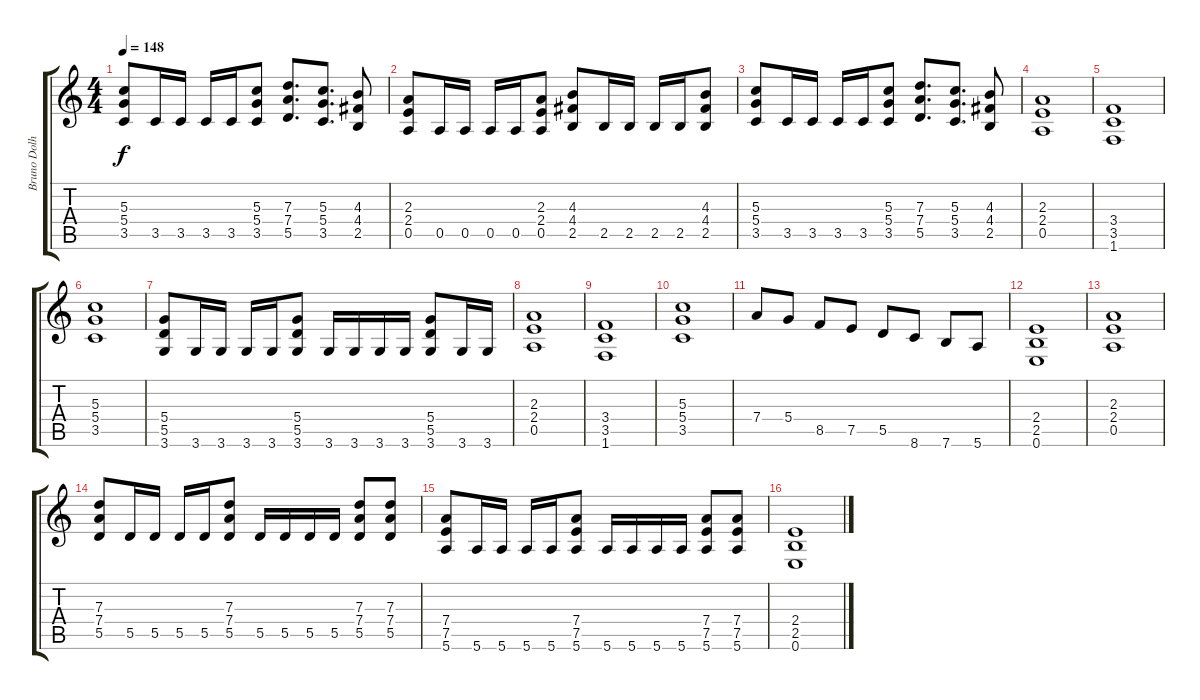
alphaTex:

\track ("Bruno Dolheguy" "Bruno Dolh") {instrument overdrivenguitar}
\staff {score tabs}
\tuning (E4 B3 G3 D3 A2 E2) {hide}
\ts (4 4)
\tempo 148
\clef g2
\ks c
(5.3 5.4 3.5).8{dy f} 3.5.16 3.5.16 3.5.16 3.5.16 (5.3 5.4 3.5).8 (7.3 7.4 5.5).8{d} (5.3 5.4 3.5).8{d} (4.3 4.4 2.5).8 |
(2.3 2.4 0.5).8 0.5.16 0.5.16 0.5.16 0.5.16 (2.3 2.4 0.5).8 (4.3 4.4 2.5).8 2.5.16 2.5.16 2.5.16 2.5.16 (4.3 4.4 2.5).8 |
(5.3 5.4 3.5).8 3.5.16 3.5.16 3.5.16 3.5.16 (5.3 5.4 3.5).8 (7.3 7.4 5.5).8{d} (5.3 5.4 3.5).8{d} (4.3 4.4 2.5).8 |
(2.3 2.4 0.5).1 |
(3.4 3.5 1.6).1 |
(5.3 5.4 3.5).1 |
(5.4 5.5 3.6).8 3.6.16 3.6.16 3.6.16 3.6.16 (5.4 5.5 3.6).8 3.6.16 3.6.16 3.6.16 3.6.16 (5.4 5.5 3.6).8 3.6.16 3.6.16 |
(2.3 2.4 0.5).1 |
(3.4 3.5 1.6).1 |
(5.3 5.4 3.5).1 |
7.4.8 5.4.8 8.5.8 7.5.8 5.5.8 8.6.8 7.6.8 5.6.8 |
(2.4 2.5 0.6).1 |
(2.3 2.4 0.5).1 |
(7.3 7.4 5.5).8 5.5.16 5.5.16 5.5.16 5.5.16 (7.3 7.4 5.5).8 5.5.16 5.5.16 5.5.16 5.5.16 (7.3 7.4 5.5).8 (7.3 7.4 5.5).8 |
(7.4 7.5 5.6).8 5.6.16 5.6.16 5.6.16 5.6.16 (7.4 7.5 5.6).8 5.6.16 5.6.16 5.6.16 5.6.16 (7.4 7.5 5.6).8 (7.4 7.5 5.6).8 |
(2.4 2.5 0.6).1
